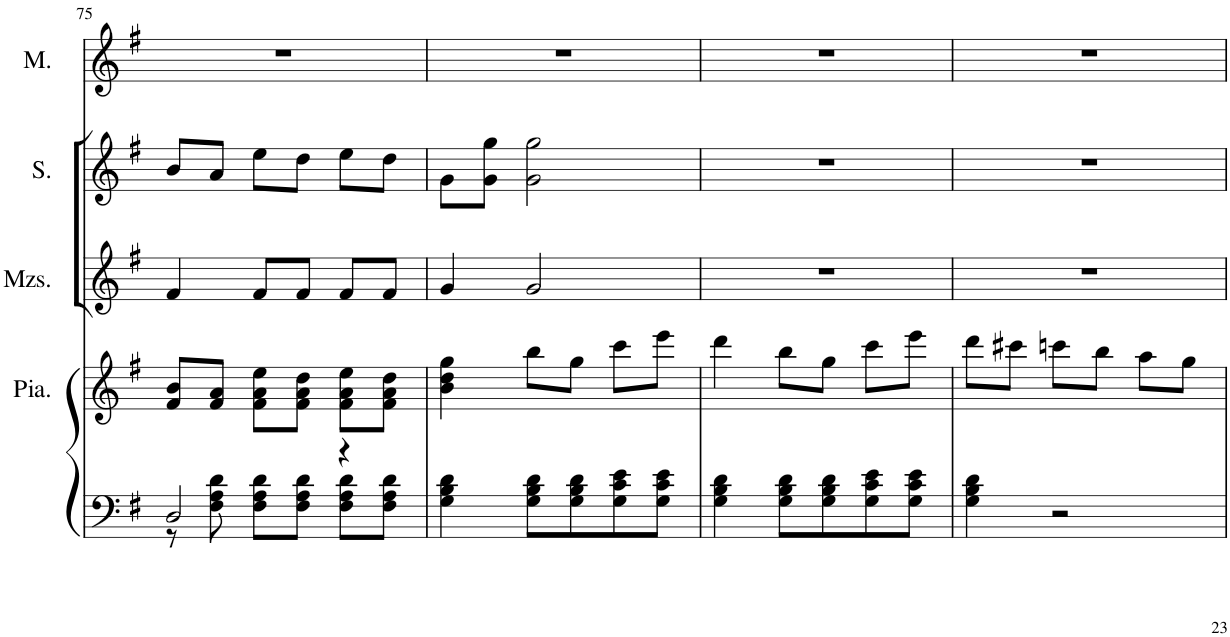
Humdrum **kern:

**kern	**kern	**kern	**kern	**kern
*part5	*part4	*part3	*part2	*part1
*staff5	*staff4	*staff3	*staff2	*staff1
*I"Piano	*I"Piano	*I"Mezzo-soprano	*I"Soprano	*I"Mariette
*	*I'Pia.	*I'Mzs.	*I'S.	*I'M.
!!LO:PB:g=z
*clefF4	*clefG2	*clefG2	*clefG2	*clefG2
*	*	*	*	*Trd1c2
*k[f#]	*k[f#]	*k[f#]	*k[f#]	*k[f#]
*M3/4	*M3/4	*M3/4	*M3/4	*M3/4
=75	=75	=75	=75	=75
*^	*	*	*	*
2D/	8r	8f#/ 8b/L	4f#/	8b/L	2.r
.	8F#\ 8A\ 8d\	8f#/ 8a/J	.	8a/J	.
.	8F#\ 8A\ 8d\L	8f#\ 8a\ 8ee\L	8f#/L	8ee\L	.
.	8F#\ 8A\ 8d\J	8f#\ 8a\ 8dd\J	8f#/J	8dd\J	.
4r	8F#\ 8A\ 8d\L	8f#\ 8a\ 8ee\L	8f#/L	8ee\L	.
.	8F#\ 8A\ 8d\J	8f#\ 8a\ 8dd\J	8f#/J	8dd\J	.
*v	*v	*	*	*	*
=76	=76	=76	=76	=76
4G\ 4B\ 4d\	4b\ 4dd\ 4gg\	4g/	8g\L	2.r
.	.	.	8g\ 8gg\J	.
8G\ 8B\ 8d\L	8bb\L	2g/	2g\ 2gg\	.
8G\ 8B\ 8d\	8gg\J	.	.	.
8G\ 8c\ 8e\	8ccc\L	.	.	.
8G\ 8c\ 8e\J	8eee\J	.	.	.
=77	=77	=77	=77	=77
4G\ 4B\ 4d\	4ddd\	2.r	2.r	2.r
8G\ 8B\ 8d\L	8bb\L	.	.	.
8G\ 8B\ 8d\	8gg\J	.	.	.
8G\ 8c\ 8e\	8ccc\L	.	.	.
8G\ 8c\ 8e\J	8eee\J	.	.	.
=78	=78	=78	=78	=78
4G\ 4B\ 4d\	8ddd\L	2.r	2.r	2.r
.	8ccc#X\J	.	.	.
2r	8cccn\L	.	.	.
.	8bb\J	.	.	.
.	8aa\L	.	.	.
.	8gg\J	.	.	.
=	=	=	=	=
*-	*-	*-	*-	*-
